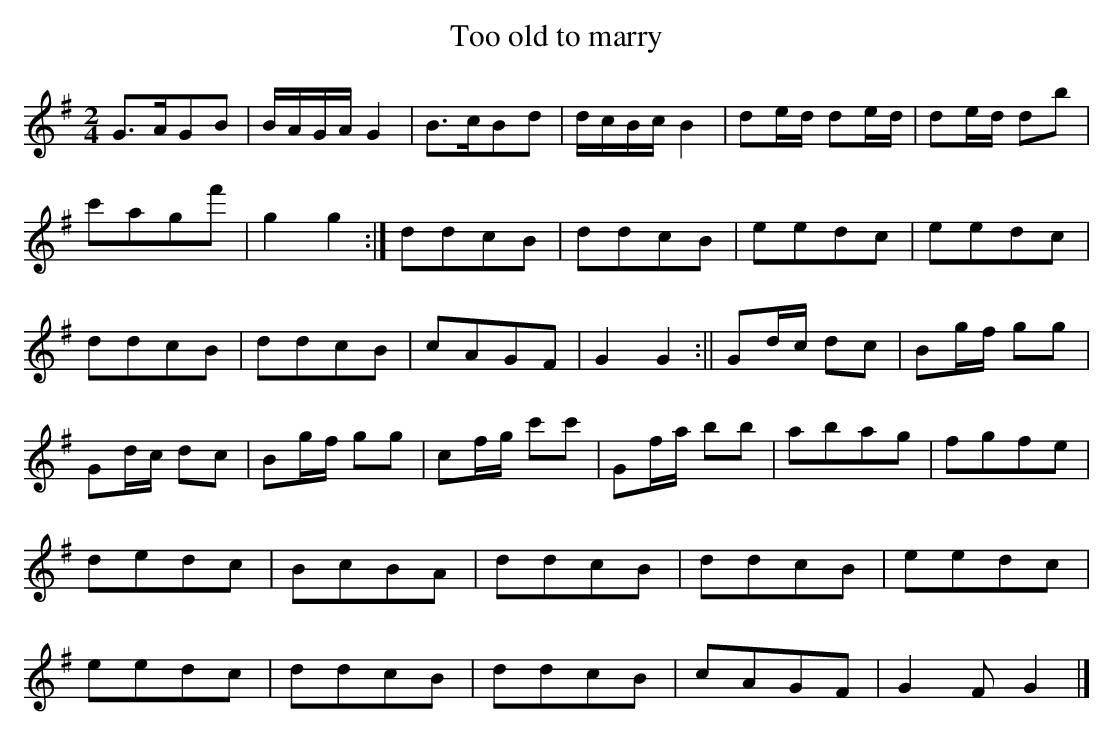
X:1
T:Too old to marry
M:2/4
L:1/8
K:G
G>AGB|B/A/G/A/ G2|B>cBd|d/c/B/c/ B2|de/d/ de/d/|de/d/ db|
c'agf'|g2g2:|ddcB|ddcB|eedc|eedc|
ddcB|ddcB|cAGF|G2G2:||Gd/c/ dc|Bg/f/ gg|
Gd/c/ dc|Bg/f/ gg|cf/g/ c'c'|Gf/a/ bb|abag|fgfe|
dedc |BcBA|ddcB|ddcB|eedc|
eedc|ddcB|ddcB|cAGF|G2FG2|]
